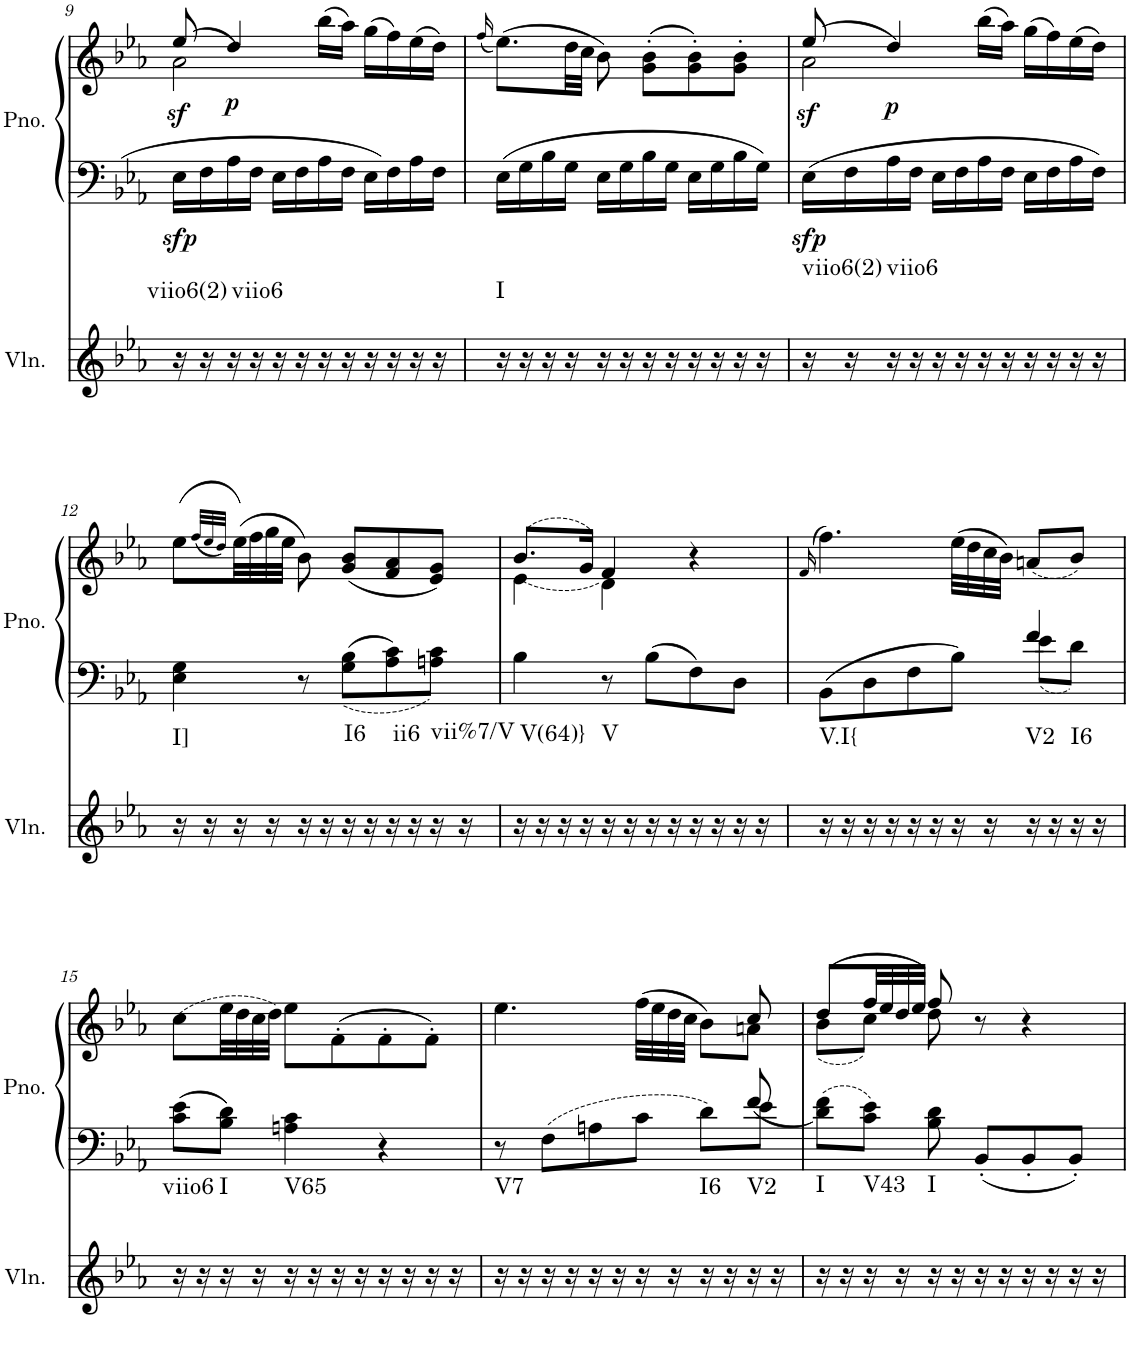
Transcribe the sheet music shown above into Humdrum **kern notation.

**kern	**harte	**kern	**kern	**dynam
*part2	*part2	*part1	*part1	*part1
*staff3	*	*staff2	*staff1	*staff1/2
*I"Violin	*	*I"Piano, Piano right	*	*
*I'Vln.	*	*I'Pno.	*	*
!!LO:PB:g=z
*clefG2	*	*clefF4	*clefG2	*
*k[b-e-a-]	*	*k[b-e-a-]	*k[b-e-a-]	*
*M3/4	*	*M3/4	*M3/4	*
=9	=9	=9	=9	=9
*	*	*	*^	*
!	!	!	!	!	!LO:DY:b=2
!	!LO:H:kt=viio6(2)	!	!	!	!LO:DY:n=1:b
16r	N	16E-\LL	(8ee-/	2a-\	sfp sf
16r	.	16F\	.	.	.
!	!LO:H:kt=viio6	!	!	!	!LO:DY:n=2:b
16r	N	16A-\	4dd/)	.	p
16r	.	16F\JJ	.	.	.
16r	.	16E-\LL	.	.	.
16r	.	16F\	.	.	.
16r	.	16A-\	(>16bb-\LL	.	.
16r	.	16F\JJ	16aa-\JJ)	.	.
16r	.	16E-\LL	(>16gg\LL	4ryy	.
16r	.	16F\	16ff\)	.	.
16r	.	16A-\	(>16ee-\	.	.
16r	.	16F\JJ	16dd\JJ)	.	.
*	*	*	*v	*v	*
=10	=10	=10	=10	=10
.	.	.	(16qff/	.
!	!LO:H:kt=I	!	!	!
16r	N	16E-\LL	(8.ee-\L)	.
16r	.	16G\	.	.
16r	.	16B-\	.	.
16r	.	16G\JJ	32dd\LL	.
.	.	.	32cc\JJJ	.
16r	.	16E-\LL	8b-\)	.
16r	.	16G\	.	.
16r	.	16B-\	(8g\' 8b-\'L	.
16r	.	16G\JJ	.	.
16r	.	16E-\LL	8g\' 8b-\')	.
16r	.	16G\	.	.
16r	.	16B-\	8g\' 8b-\'J	.
16r	.	16G\JJ	.	.
=11	=11	=11	=11	=11
*	*	*	*^	*
!	!	!	!	!	!LO:DY:b=2
!	!LO:H:kt=viio6(2)	!	!	!	!LO:DY:n=1:b
16r	N	16E-\LL	(8ee-/	2a-\	sfp sf
16r	.	16F\	.	.	.
!	!LO:H:kt=viio6	!	!	!	!LO:DY:n=2:b
16r	N	16A-\	4dd/)	.	p
16r	.	16F\JJ	.	.	.
16r	.	16E-\LL	.	.	.
16r	.	16F\	.	.	.
16r	.	16A-\	(>16bb-\LL	.	.
16r	.	16F\JJ	16aa-\JJ)	.	.
16r	.	16E-\LL	(>16gg\LL	4ryy	.
16r	.	16F\	16ff\)	.	.
16r	.	16A-\	(>16ee-\	.	.
16r	.	16F\JJ	16dd\JJ)	.	.
*	*	*	*v	*v	*
!!LO:LB:g=z
=12	=12	=12	=12	=12
!	!LO:H:kt=I]	!	!	!
16r	N	4E-\ 4G\	(8ee-\L	.
16r	.	.	.	.
.	.	.	(32qff/LLL	.
.	.	.	32qee-/	.
.	.	.	32qdd/JJJ)	.
16r	.	.	(32ee-\LL)	.
.	.	.	32ff\	.
16r	.	.	32gg\	.
.	.	.	32ee-\JJJ	.
16r	.	8r	8b-\)	.
16r	.	.	.	.
!	!LO:H:kt=I6	!	!	!
16r	N	8G\ 8B-\L	(8g/ 8b-/L	.
16r	.	.	.	.
!	!LO:H:kt=ii6	!	!	!
16r	N	8A-\ 8c\	8f/ 8a-/	.
16r	.	.	.	.
!	!LO:H:kt=vii%7/V	!	!	!
16r	N	8An\ 8c\J	8e-/ 8g/J)	.
16r	.	.	.	.
=13	=13	=13	=13	=13
*	*	*	*^	*
!	!LO:H:kt=V(64)}	!	!	!	!
16r	N	4B-\	(8.b-/L	(4e-\	.
16r	.	.	.	.	.
16r	.	.	.	.	.
16r	.	.	16g/Jk)	.	.
!	!LO:H:kt=V	!	!	!	!
16r	N	8r	4f/	4d\)	.
16r	.	.	.	.	.
16r	.	8B-\L	.	.	.
16r	.	.	.	.	.
16r	.	8F\	4r	4ryy	.
16r	.	.	.	.	.
16r	.	8D\J	.	.	.
16r	.	.	.	.	.
*	*	*	*v	*v	*
=14	=14	=14	=14	=14
.	.	.	(>16qf/	.
*	*	*^	*	*
!	!LO:H:kt=V.I{	!	!	!	!
16r	N	8BB-\L	2ryy	4.ff\)	.
16r	.	.	.	.	.
16r	.	8D\	.	.	.
16r	.	.	.	.	.
16r	.	8F\	.	.	.
16r	.	.	.	.	.
16r	.	8B-\J	.	(32ee-\LLL	.
.	.	.	.	32dd\	.
16r	.	.	.	32cc\	.
.	.	.	.	32b-\JJJ)	.
!	!LO:H:kt=V2	!	!	!	!
16r	N	4f/	8e-\L	(8an/L	.
16r	.	.	.	.	.
!	!LO:H:kt=I6	!	!	!	!
16r	N	.	8d\J	8b-/J)	.
16r	.	.	.	.	.
*	*	*v	*v	*	*
!!LO:LB:g=z
=15	=15	=15	=15	=15
!	!LO:H:kt=viio6	!	!	!
16r	N	8c\ 8e-\L	(8cc\L	.
16r	.	.	.	.
!	!LO:H:kt=I	!	!	!
16r	N	8B-\ 8d\J	32ee-\LL	.
.	.	.	32dd\	.
16r	.	.	32cc\	.
.	.	.	32dd\JJJ)	.
!	!LO:H:kt=V65	!	!	!
16r	N	4An\ 4c\	8ee-\L	.
16r	.	.	.	.
16r	.	.	(>8f'>\	.
16r	.	.	.	.
16r	.	4r	8f'>\	.
16r	.	.	.	.
16r	.	.	8f'>\J)	.
16r	.	.	.	.
=16	=16	=16	=16	=16
*	*	*^	*^	*
!	!LO:H:kt=V7	!	!	!	!	!
16r	N	8r	8ryy	4.ee-\	8ryy	.
16r	.	.	.	.	.	.
*	*	*v	*v	*	*	*
*	*	*	*v	*v	*
16r	.	8F\L	.	.
16r	.	.	.	.
16r	.	8An\	.	.
16r	.	.	.	.
16r	.	8c\J	(>32ff\LLL	.
.	.	.	32ee-\	.
16r	.	.	32dd\	.
.	.	.	32cc\JJJ	.
!	!LO:H:kt=I6	!	!	!
16r	N	8d\L	8b-\L)	.
16r	.	.	.	.
*	*	*^	*^	*
!	!LO:H:kt=V2	!	!	!	!	!
16r	N	8e-\J	8f/	8an\J	8cc/	.
16r	.	.	.	.	.	.
*	*	*v	*v	*	*	*
=17	=17	=17	=17	=17	=17
!	!LO:H:kt=I	!	!	!	!
16r	N	8d\ 8f\L	(8dd/L	(8b-\L	.
16r	.	.	.	.	.
!	!LO:H:kt=V43	!	!	!	!
16r	N	8c\ 8e-\J	32ff/LL	8cc\J)	.
.	.	.	32ee-/	.	.
16r	.	.	32dd/	.	.
.	.	.	32ee-/JJJ)	.	.
!	!LO:H:kt=I	!	!	!	!
16r	N	8B-\ 8d\	8ff/	8dd\	.
16r	.	.	.	.	.
16r	.	8BB-'/L	8r	4.ryy	.
16r	.	.	.	.	.
16r	.	8BB-'/	4r	.	.
16r	.	.	.	.	.
16r	.	8BB-'/J	.	.	.
16r	.	.	.	.	.
*	*	*	*v	*v	*
=	=	=	=	=
*-	*-	*-	*-	*-
